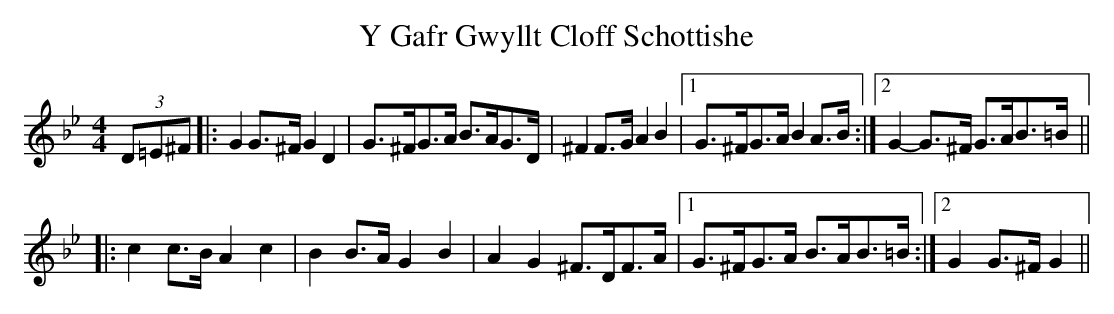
X:1
T: Y Gafr Gwyllt Cloff Schottishe
M: 4/4
L: 1/8
K: Gmin
(3D=E^F |: G2 G>^F G2 D2 | G>^FG>A B>AG>D | ^F2 F>G A2 B2 |1 G>^FG>A B2 A>B :|2 G2- G>^F G>AB>=B ||
|: c2 c>B A2 c2 | B2 B>A G2 B2 | A2 G2 ^F>DF>A |1 G>^FG>A B>AB>=B :|2 G2 G>^F G2 ||
